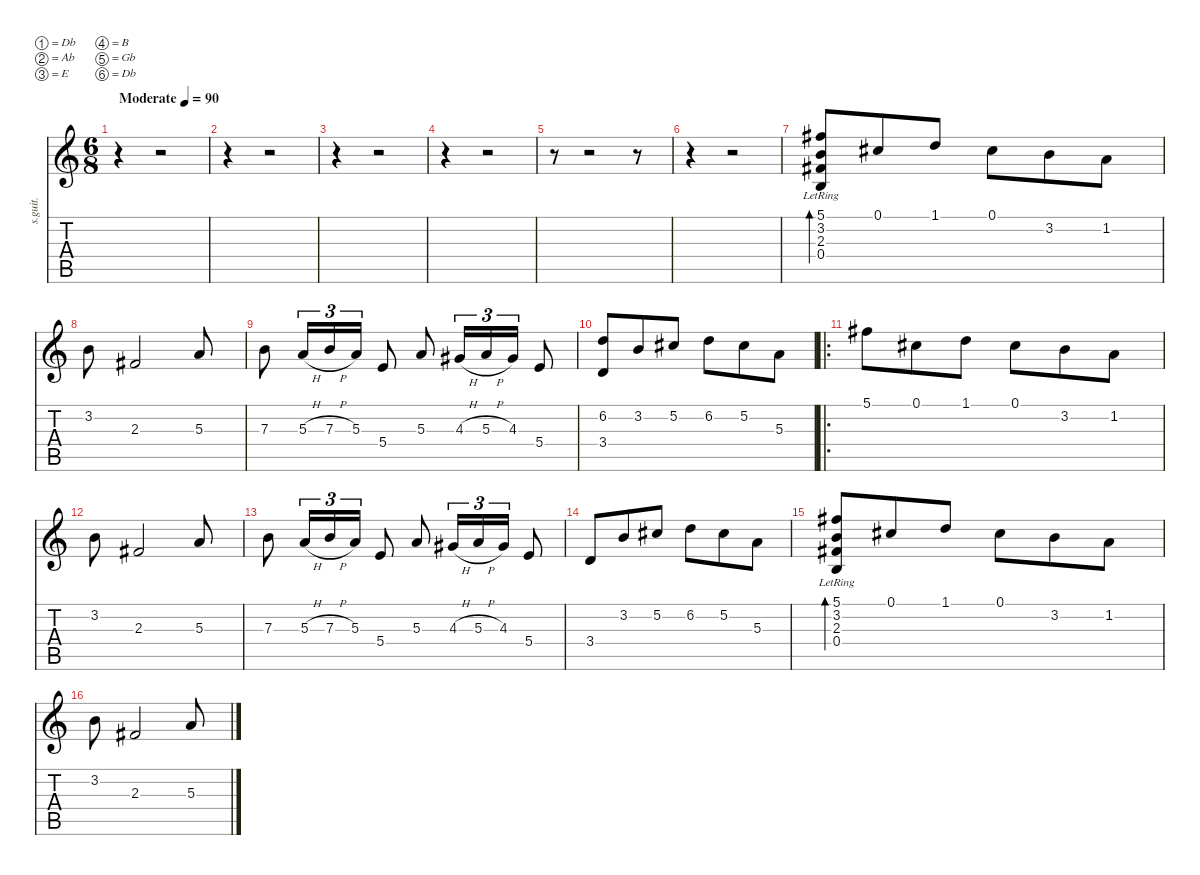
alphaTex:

\defaultSystemsLayout 4
\hideDynamics
\bracketExtendMode nobrackets
\otherSystemsTrackNameOrientation horizontal
\track ("Emppu Vuorinen" "s.guit.") {instrument acousticguitarsteel}
\staff {score tabs}
\tuning (Db4 Ab3 E3 B2 Gb2 Db2)
\ts (6 8)
\beaming (8 3 3)
\tempo (90 "Moderate")
\clef g2
\ks c
r.4{dy f instrument acousticguitarsteel beam Down} r.2{beam Down} |
r.4{beam Down} r.2{beam Down} |
r.4{beam Down} r.2{beam Down} |
r.4{beam Down} r.2{beam Down} |
r.8{beam Down} r.2{beam Down} r.8{beam Down} |
r.4{beam Down} r.2{beam Down} |
(5.1{lr acc #} 3.2{lr} 2.3{lr acc #} 0.4{lr}).8{bd 60 beam Up} 0.1{acc #}.8{beam Up} 1.1.8{beam Up} 0.1{acc #}.8{beam Down} 3.2.8{beam Down} 1.2.8{beam Down} |
3.2.8{beam Down} 2.3{acc #}.2{beam Up} 5.3.8{beam Up} |
7.3.8{beam Down} 5.3{h}.16{tu (3 2) beam Up} 7.3{h}.16{tu (3 2) beam Up} 5.3.16{tu (3 2) beam Up} 5.4.8{beam Up} 5.3.8{beam Up} 4.3{h acc #}.16{tu (3 2) beam Up} 5.3{h}.16{tu (3 2) beam Up} 4.3{acc #}.16{tu (3 2) beam Up} 5.4.8{beam Up} |
(6.2 3.4).8{beam Up} 3.2.8{beam Up} 5.2{acc #}.8{beam Up} 6.2.8{beam Down} 5.2{acc #}.8{beam Down} 5.3.8{beam Down} |
\ro
5.1{acc #}.8{beam Down} 0.1{acc #}.8{beam Down} 1.1.8{beam Down} 0.1{acc #}.8{beam Down} 3.2.8{beam Down} 1.2.8{beam Down} |
3.2.8{beam Down} 2.3{acc #}.2{beam Up} 5.3.8{beam Up} |
7.3.8{beam Down} 5.3{h}.16{tu (3 2) beam Up} 7.3{h}.16{tu (3 2) beam Up} 5.3.16{tu (3 2) beam Up} 5.4.8{beam Up} 5.3.8{beam Up} 4.3{h acc #}.16{tu (3 2) beam Up} 5.3{h}.16{tu (3 2) beam Up} 4.3{acc #}.16{tu (3 2) beam Up} 5.4.8{beam Up} |
3.4.8{beam Up} 3.2.8{beam Up} 5.2{acc #}.8{beam Up} 6.2.8{beam Down} 5.2{acc #}.8{beam Down} 5.3.8{beam Down} |
(5.1{lr acc #} 3.2{lr} 2.3{lr acc #} 0.4{lr}).8{bd 60 beam Up} 0.1{acc #}.8{beam Up} 1.1.8{beam Up} 0.1{acc #}.8{beam Down} 3.2.8{beam Down} 1.2.8{beam Down} |
3.2.8{beam Down} 2.3{acc #}.2{beam Up} 5.3.8{beam Up}
